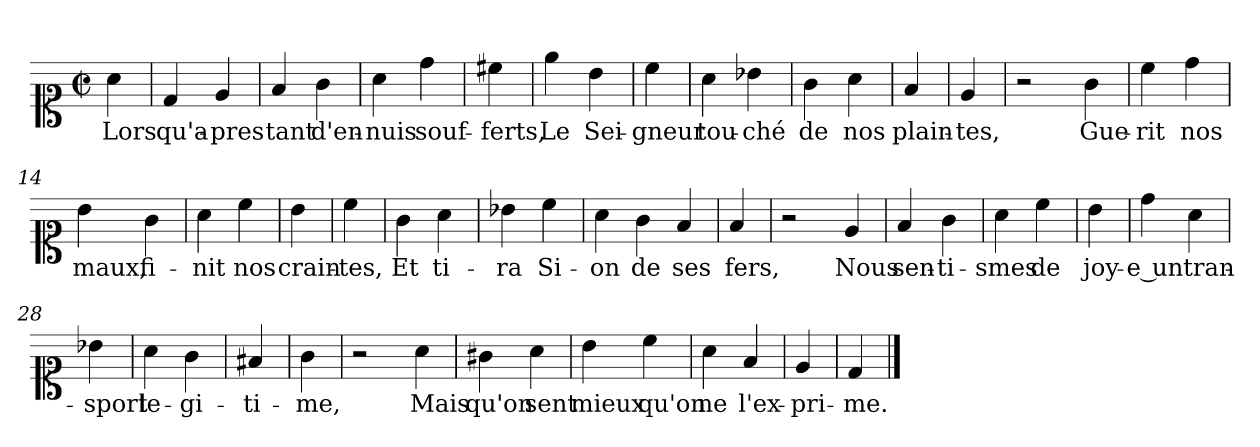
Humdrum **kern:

**kern	**text
*part1	*part1
*staff1	*staff1
*clefC1	*
*k[]	*
*C:	*
*M2/2	*
*met(c|)	*
=1	=1
4a	Lors
=2	=2
4d	qu'a-
4e	-pres
=3	=3
4f	tant
4g	d'en-
=4	=4
4a	-nuis
4dd	souf-
=5	=5
4cc#X	-ferts,
=6	=6
4ee	Le
4b	Sei-
=7	=7
4cc	-gneur
=8	=8
4a	tou-
4b-X	-ché
=9	=9
4g	de
4a	nos
=10	=10
4f	plain-
=11	=11
4e	-tes,
=12	=12
2r	.
4g	Gue-
=13	=13
4cc	-rit
4dd	nos
=14	=14
4b	maux,
4g	fi-
=15	=15
4a	-nit
4cc	nos
=16	=16
4b	crain-
=17	=17
4cc	-tes,
=18	=18
4g	Et
4a	ti-
=19	=19
4b-X	-ra
4cc	Si-
=20	=20
4a	-on
4g	de
4f	ses
=22	=22
4f	fers,
=23	=23
2r	.
4e	Nous
=24	=24
4f	sen-
4g	-ti-
=25	=25
4a	-smes
4cc	de
=26	=26
4b	joy-
=27	=27
4dd	-e un
4a	tran-
=28	=28
4b-X	-sport
=29	=29
4a	le-
4g	-gi-
=30	=30
4f#X	-ti-
=31	=31
4g	-me,
=32	=32
2r	.
4a	Mais
=33	=33
4g#X	qu'on
4a	sent
=34	=34
4b	mieux
4cc	qu'on
=35	=35
4a	ne
4f	l'ex-
=36	=36
4e	-pri-
=37	=37
4d	-me.
==	==
*-	*-
